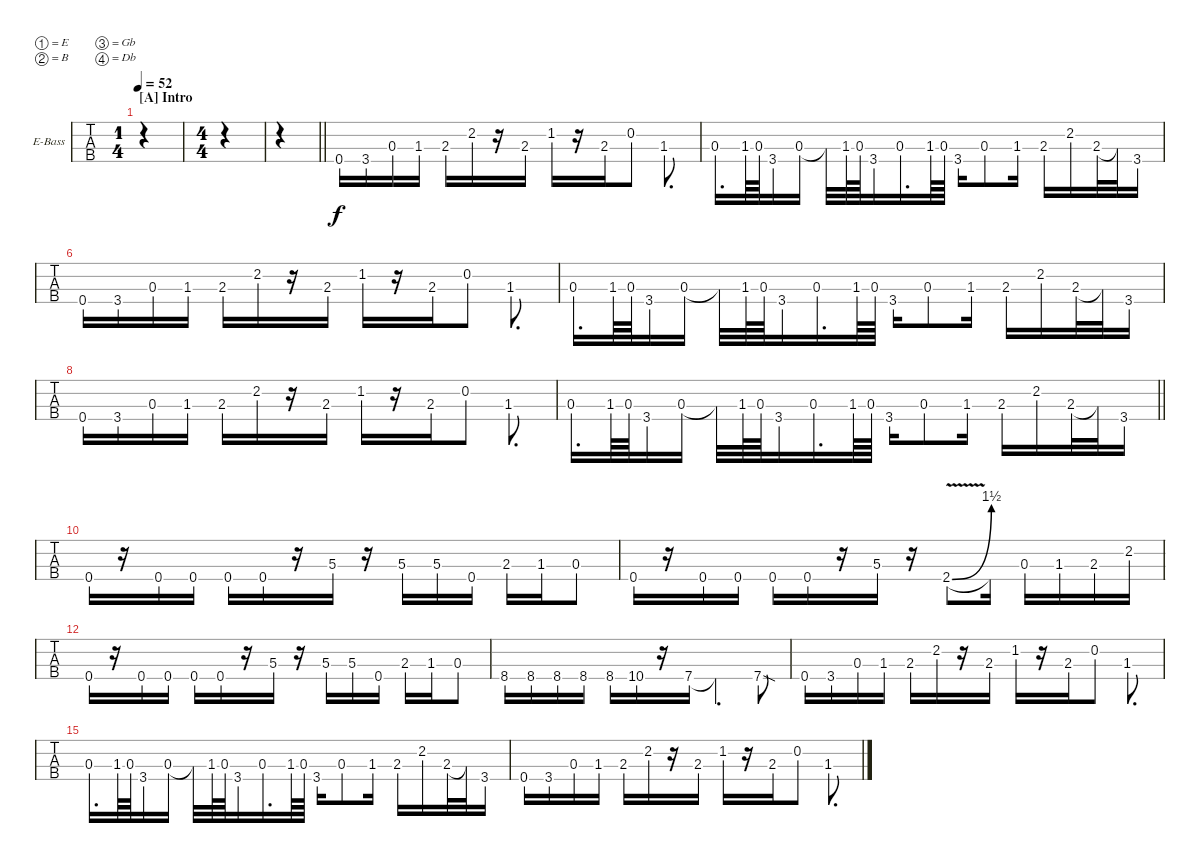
\bracketExtendMode nobrackets
\firstSystemTrackNameOrientation horizontal
\otherSystemsTrackNameOrientation horizontal
\defaultBarNumberDisplay FirstOfSystem
\track ("Bass Down 1.5" "E-Bass") {instrument electricbassfinger}
\staff {tabs}
\tuning (E2 B1 Gb1 Db1)
\ts (1 4)
\section ("A" "Intro")
\tempo 52
\clef f4
\scale
0.232906
\ks c#minor
|
\ts (4 4)
\scale
0.166667 |
\scale
0.128205
\barLineRight lightlight
|
\scale
0.472222 0.4.16 3.4.16 0.3.16 1.3.16 2.3.16 2.2.16 r.16 2.3.16 1.2.16 r.16 2.3.16 0.2.8 1.3.8{d} |
\scale
0.320908 0.3.16{d} 1.3.64 0.3.64 3.4.16 0.3.16 0.3{t}.32 1.3.64 0.3.64 3.4.16 0.3.16{d} 1.3.64 0.3.64 3.4.16 0.3.8 1.3.16 2.3.16 2.2.16 2.3.32 2.3{t}.32 3.4.16 |
\scale
0.179092 0.4.16 3.4.16 0.3.16 1.3.16 2.3.16 2.2.16 r.16 2.3.16 1.2.16 r.16 2.3.16 0.2.8 1.3.8{d} |
\scale
0.320908 0.3.16{d} 1.3.64 0.3.64 3.4.16 0.3.16 0.3{t}.32 1.3.64 0.3.64 3.4.16 0.3.16{d} 1.3.64 0.3.64 3.4.16 0.3.8 1.3.16 2.3.16 2.2.16 2.3.32 2.3{t}.32 3.4.16 |
\scale
0.179092 0.4.16 3.4.16 0.3.16 1.3.16 2.3.16 2.2.16 r.16 2.3.16 1.2.16 r.16 2.3.16 0.2.8 1.3.8{d} |
\scale
0.355795
\barLineRight lightlight
0.3.16{d} 1.3.64 0.3.64 3.4.16 0.3.16 0.3{t}.32 1.3.64 0.3.64 3.4.16 0.3.16{d} 1.3.64 0.3.64 3.4.16 0.3.8 1.3.16 2.3.16 2.2.16 2.3.32 2.3{t}.32 3.4.16 |
\scale
0.214735 0.4.16 r.16 0.4.16 0.4.16 0.4.16 0.4.16 r.16 5.3.16 r.16 5.3.16 5.3.16 0.4.16 2.3.16 1.3.16 0.3.8 |
\scale
0.214735 0.4.16 r.16 0.4.16 0.4.16 0.4.16 0.4.16 r.16 5.3.16 r.16 2.4{be (bend 0 0 18.599999999999998 6) v}.8 2.4{be (hold 0 0 60 0) v t}.16 0.3.16 1.3.16 2.3.16 2.2.16 |
\scale
0.214735 0.4.16 r.16 0.4.16 0.4.16 0.4.16 0.4.16 r.16 5.3.16 r.16 5.3.16 5.3.16 0.4.16 2.3.16 1.3.16 0.3.8 |
\scale
0.184031 8.4.16 8.4.16 8.4.16 8.4.16 8.4.16 10.4.16 r.16 7.4.16 7.4{t}.4{d} 7.4{sod}.8 |
\scale
0.21519 0.4.16 3.4.16 0.3.16 1.3.16 2.3.16 2.2.16 r.16 2.3.16 1.2.16 r.16 2.3.16 0.2.8 1.3.8{d} |
\scale
0.385589 0.3.16{d} 1.3.64 0.3.64 3.4.16 0.3.16 0.3{t}.32 1.3.64 0.3.64 3.4.16 0.3.16{d} 1.3.64 0.3.64 3.4.16 0.3.8 1.3.16 2.3.16 2.2.16 2.3.32 2.3{t}.32 3.4.16 |
\scale
0.21519 0.4.16 3.4.16 0.3.16 1.3.16 2.3.16 2.2.16 r.16 2.3.16 1.2.16 r.16 2.3.16 0.2.8 1.3.8{d}
